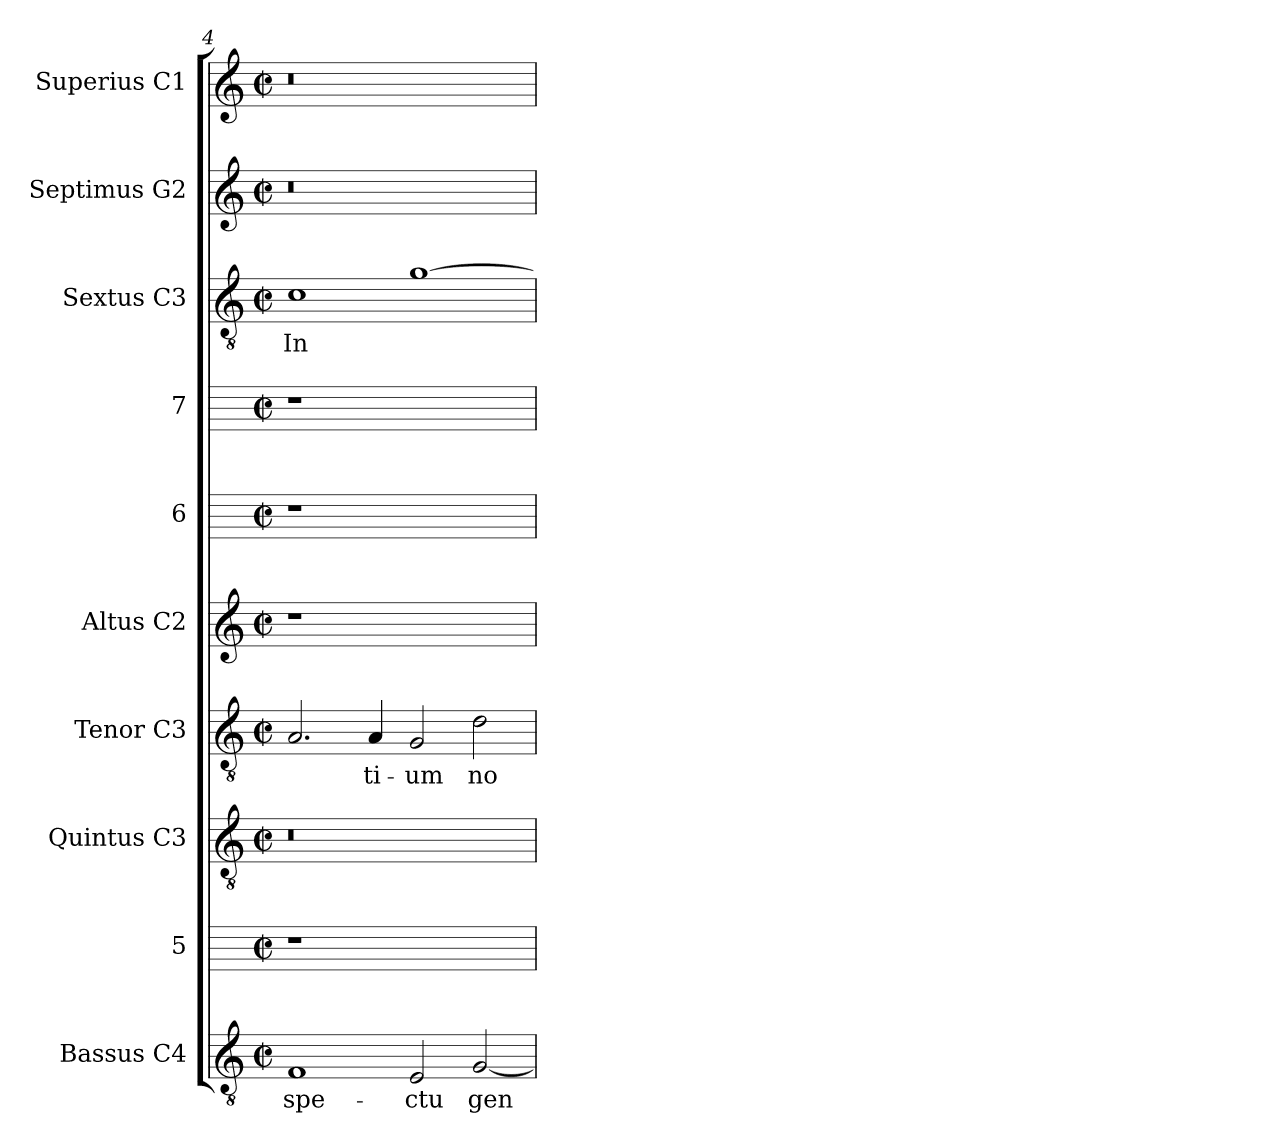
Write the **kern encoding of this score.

**kern	**text	**kern	**kern	**kern	**text	**kern	**kern	**kern	**kern	**text	**kern	**kern
*part10	*part10	*part9	*part8	*part7	*part7	*part6	*part5	*part4	*part3	*part3	*part2	*part1
*staff10	*staff10	*staff9	*staff8	*staff7	*staff7	*staff6	*staff5	*staff4	*staff3	*staff3	*staff2	*staff1
*I"Bassus  C4	*	*I"5	*I"Quintus  C3	*I"Tenor  C3	*	*I"Altus  C2	*I"6	*I"7	*I"Sextus  C3	*	*I"Septimus  G2	*I"Superius  C1
*I'B	*	*	*	*I'T	*	*I'A	*	*	*	*	*	*I'S
*clefGv2	*	*	*clefGv2	*clefGv2	*	*clefG2	*	*	*clefGv2	*	*clefG2	*clefG2
*k[]	*	*k[]	*k[]	*k[]	*	*k[]	*k[]	*k[]	*k[]	*	*k[]	*k[]
*C:	*	*C:	*C:	*C:	*	*C:	*C:	*C:	*C:	*	*C:	*C:
*M2/2	*	*M2/2	*M2/2	*M2/2	*	*M2/2	*M2/2	*M2/2	*M2/2	*	*M2/2	*M2/2
*met(c|)	*	*met(c|)	*met(c|)	*met(c|)	*	*met(c|)	*met(c|)	*met(c|)	*met(c|)	*	*met(c|)	*met(c|)
=4	=4	=4	=4	=4	=4	=4	=4	=4	=4	=4	=4	=4
!	!LO:LY:b:cj	!	!	!	!LO:LY:b:cj	!	!	!	!	!LO:LY:b:cj	!	!
1F	-spe-	1r	0r	2.A/	--	1r	1r	1r	1c	In	0r	0r
!	!	!	!	!	!LO:LY:b:cj	!	!	!	!	!	!	!
.	.	.	.	4A/	-ti-	.	.	.	.	.	.	.
!	!LO:LY:b:cj	!	!	!	!LO:LY:b:cj	!	!	!	!	!LO:LY:b:cj	!	!
2E/	-ctu	1ryy	.	2G/	-um	1ryy	1ryy	1ryy	[>1g	.	.	.
!	!LO:LY:b:cj	!	!	!	!LO:LY:b:cj	!	!	!	!	!	!	!
[<2G/	gen-	.	.	2d\	no-	.	.	.	.	.	.	.
=	=	=	=	=	=	=	=	=	=	=	=	=
*-	*-	*-	*-	*-	*-	*-	*-	*-	*-	*-	*-	*-
